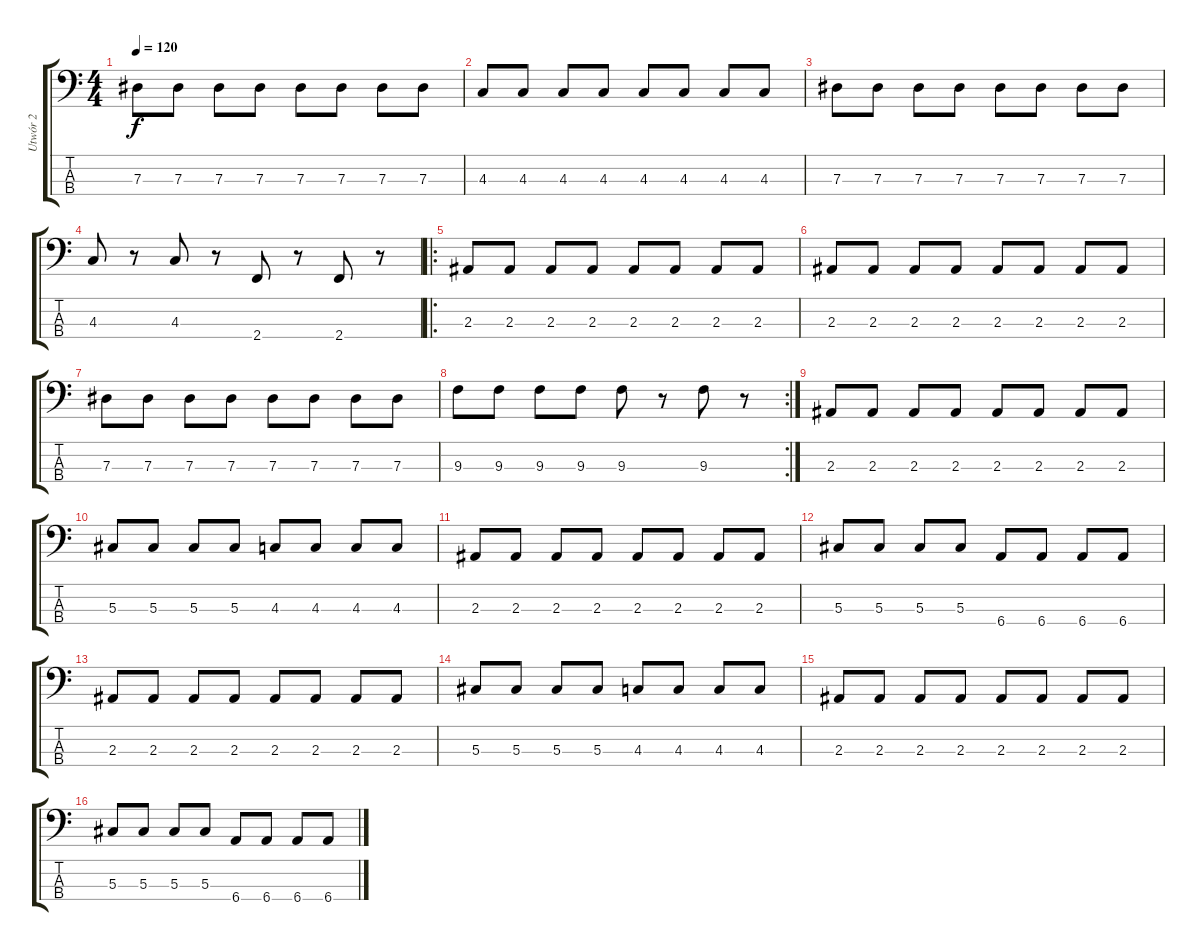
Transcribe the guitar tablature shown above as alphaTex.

\track ("Utwór 2" "Utwór 2") {instrument fretlessbass}
\staff {score tabs}
\tuning (Gb2 Db2 Ab1 Eb1) {hide}
\ts (4 4)
\tempo 120
\clef f4
\ks c
7.3.8{dy f} 7.3.8 7.3.8 7.3.8 7.3.8 7.3.8 7.3.8 7.3.8 |
4.3.8 4.3.8 4.3.8 4.3.8 4.3.8 4.3.8 4.3.8 4.3.8 |
7.3.8 7.3.8 7.3.8 7.3.8 7.3.8 7.3.8 7.3.8 7.3.8 |
4.3.8 r.8 4.3.8 r.8 2.4.8 r.8 2.4.8 r.8 |
\ro
2.3.8 2.3.8 2.3.8 2.3.8 2.3.8 2.3.8 2.3.8 2.3.8 |
2.3.8 2.3.8 2.3.8 2.3.8 2.3.8 2.3.8 2.3.8 2.3.8 |
7.3.8 7.3.8 7.3.8 7.3.8 7.3.8 7.3.8 7.3.8 7.3.8 |
\rc 2
9.3.8 9.3.8 9.3.8 9.3.8 9.3.8 r.8 9.3.8 r.8 |
2.3.8 2.3.8 2.3.8 2.3.8 2.3.8 2.3.8 2.3.8 2.3.8 |
5.3.8 5.3.8 5.3.8 5.3.8 4.3.8 4.3.8 4.3.8 4.3.8 |
2.3.8 2.3.8 2.3.8 2.3.8 2.3.8 2.3.8 2.3.8 2.3.8 |
5.3.8 5.3.8 5.3.8 5.3.8 6.4.8 6.4.8 6.4.8 6.4.8 |
2.3.8 2.3.8 2.3.8 2.3.8 2.3.8 2.3.8 2.3.8 2.3.8 |
5.3.8 5.3.8 5.3.8 5.3.8 4.3.8 4.3.8 4.3.8 4.3.8 |
2.3.8 2.3.8 2.3.8 2.3.8 2.3.8 2.3.8 2.3.8 2.3.8 |
5.3.8 5.3.8 5.3.8 5.3.8 6.4.8 6.4.8 6.4.8 6.4.8
